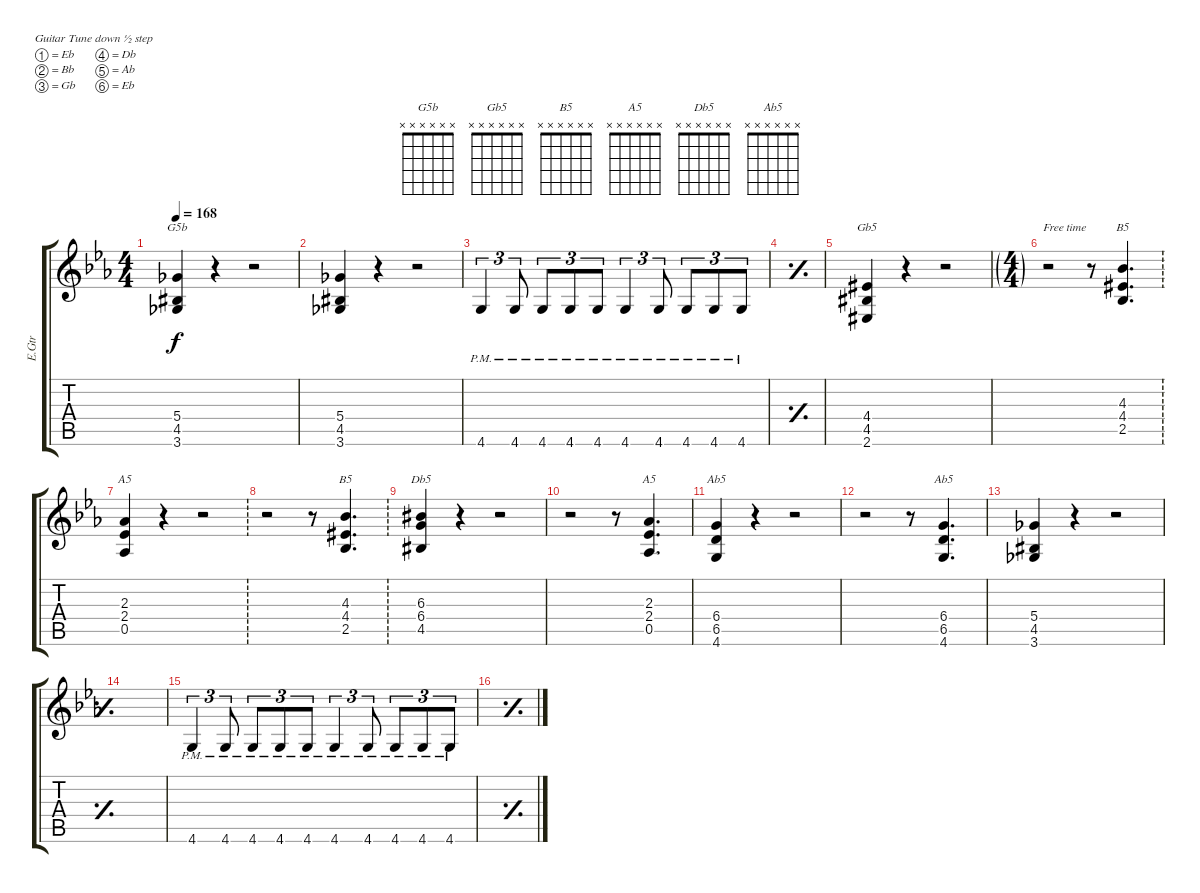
\defaultSystemsLayout 4
\bracketExtendMode groupsimilarinstruments
\otherSystemsTrackNameOrientation horizontal
\track ("E.Guitar II" "E.Gtr") {instrument acousticgrandpiano}
\staff {score tabs}
\tuning (Eb4 Bb3 Gb3 Db3 Ab2 Eb2)
\displaytranspose 12
\chord ("G5b" x x x x x x)
\chord ("Gb5" x x x x x x)
\chord ("B5" x x x x x x)
\chord ("A5" x x x x x x)
\chord ("Db5" x x x x x x)
\chord ("Ab5" x x x x x x)
\ts (4 4)
\tempo 168
\clef g2
\ks eb
(3.6{acc forcenatural} 4.5{acc #} 5.4{acc forcenatural}).4{ch "G5b" dy f beam Up} r.4{beam Up} r.2{beam Up} |
(3.6{acc forcenatural} 4.5{acc #} 5.4{acc forcenatural}).4{beam Up} r.4{beam Up} r.2{beam Up} |
4.6{pm acc #}.4{tu (3 2) beam Up} 4.6{pm acc #}.8{tu (3 2) beam Up} 4.6{pm acc #}.8{tu (3 2) beam Up} 4.6{pm acc #}.8{tu (3 2) beam Up} 4.6{pm acc #}.8{tu (3 2) beam Up} 4.6{pm acc #}.4{tu (3 2) beam Up} 4.6{pm acc #}.8{tu (3 2) beam Up} 4.6{pm acc #}.8{tu (3 2) beam Up} 4.6{pm acc #}.8{tu (3 2) beam Up} 4.6{pm acc #}.8{tu (3 2) beam Up} |
\simile simple
|
\simile none
(2.6{acc #} 4.5{acc #} 4.4{acc #}).4{ch "Gb5" beam Up} r.4{beam Up} r.2{beam Up} |
\ft
r.2{beam Down} r.8{beam Down} (2.5{acc forcenatural} 4.4{acc #} 4.3{acc forcenatural}).4{d ch "B5" beam Up} |
\ft
(0.5{acc forcenatural} 2.4{acc forcenatural} 2.3{acc forcenatural}).4{ch "A5" beam Up} r.4{beam Up} r.2{beam Up} |
\ft
r.2{beam Down} r.8{beam Down} (2.5{acc forcenatural} 4.4{acc #} 4.3{acc forcenatural}).4{d ch "B5" beam Up} |
(4.5{acc #} 6.4{acc #} 6.3{acc #}).4{ch "Db5" beam Up} r.4{beam Up} r.2{beam Up} |
r.2{beam Down} r.8{beam Down} (0.5{acc forcenatural} 2.4{acc forcenatural} 2.3{acc forcenatural}).4{d ch "A5" beam Up} |
(6.5{acc #} 6.4{acc #} 4.6{acc #}).4{ch "Ab5" beam Up} r.4{beam Up} r.2{beam Up} |
r.2{beam Down} r.8{beam Down} (6.5{acc #} 6.4{acc #} 4.6{acc #}).4{d ch "Ab5" beam Up} |
(3.6{acc forcenatural} 4.5{acc #} 5.4{acc forcenatural}).4{beam Up} r.4{beam Up} r.2{beam Up} |
\simile simple
|
\simile none
4.6{pm acc #}.4{tu (3 2) beam Up} 4.6{pm acc #}.8{tu (3 2) beam Up} 4.6{pm acc #}.8{tu (3 2) beam Up} 4.6{pm acc #}.8{tu (3 2) beam Up} 4.6{pm acc #}.8{tu (3 2) beam Up} 4.6{pm acc #}.4{tu (3 2) beam Up} 4.6{pm acc #}.8{tu (3 2) beam Up} 4.6{pm acc #}.8{tu (3 2) beam Up} 4.6{pm acc #}.8{tu (3 2) beam Up} 4.6{pm acc #}.8{tu (3 2) beam Up} |
\simile simple
